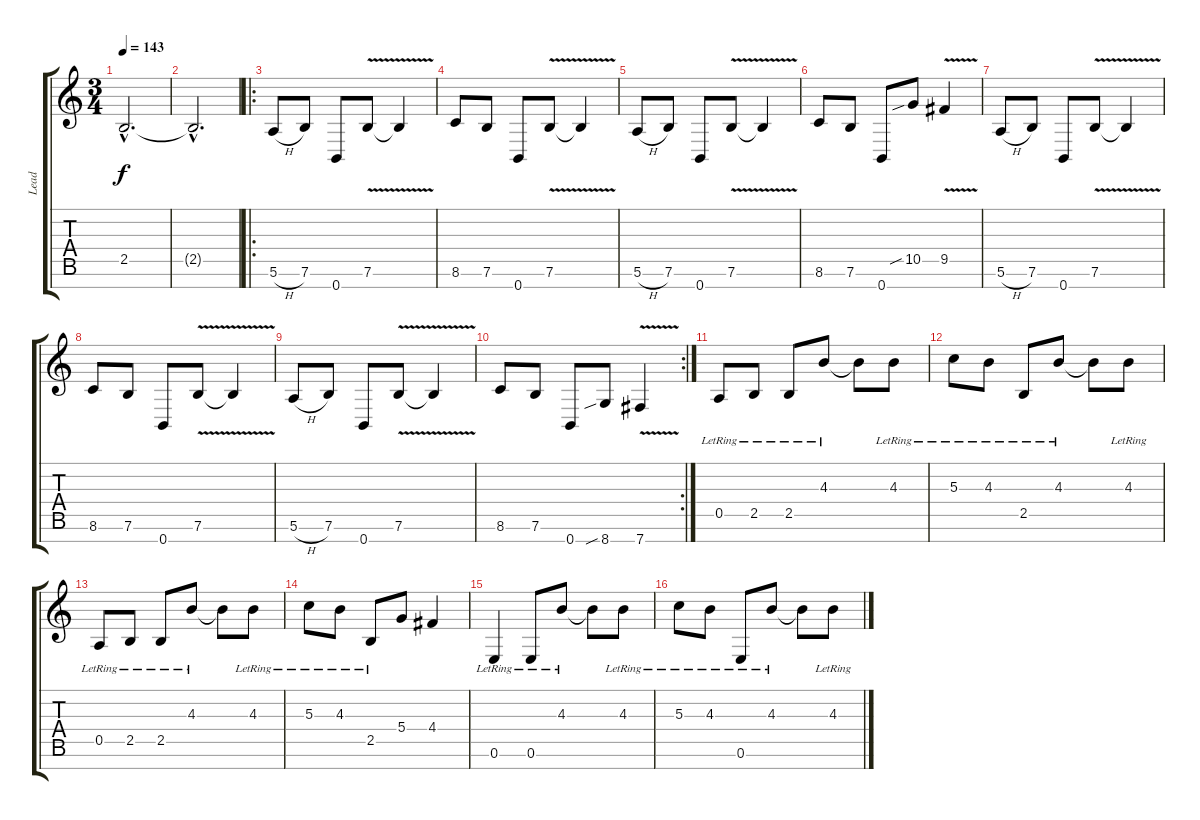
\track ("Lead" "Lead") {instrument distortionguitar}
\staff {score tabs}
\tuning (E4 B3 G3 D3 A2 E2 B1) {hide}
\ts (3 4)
\tempo 143
\clef g2
\ks c
2.5{hac t}.2{d dy f} |
2.5{hac t}.2{d} |
\ro
5.6{h}.8 7.6.8 0.7.8 7.6{v}.8 7.6{t}.4 |
8.6.8 7.6.8 0.7.8 7.6{v}.8 7.6{t}.4 |
5.6{h}.8 7.6.8 0.7.8 7.6{v}.8 7.6{t}.4 |
8.6.8 7.6.8 0.7.8 10.5{sib}.8 9.5{v}.4 |
5.6{h}.8 7.6.8 0.7.8 7.6{v}.8 7.6{t}.4 |
8.6.8 7.6.8 0.7.8 7.6{v}.8 7.6{t}.4 |
5.6{h}.8 7.6.8 0.7.8 7.6{v}.8 7.6{t}.4 |
\rc 2
8.6.8 7.6.8 0.7.8 8.7{sib}.8 7.7{v}.4 |
0.5{lr}.8 2.5{lr}.8 2.5{lr}.8 4.3{lr}.8 4.3{t}.8 4.3{lr}.8 |
5.3{lr}.8 4.3{lr}.8 2.5{lr}.8 4.3{lr}.8 4.3{t}.8 4.3{lr}.8 |
0.5{lr}.8 2.5{lr}.8 2.5{lr}.8 4.3{lr}.8 4.3{t}.8 4.3{lr}.8 |
5.3{lr}.8 4.3{lr}.8 2.5{lr}.8 5.4.8 4.4.4 |
0.6{lr}.4 0.6{lr}.8 4.3{lr}.8 4.3{t}.8 4.3{lr}.8 |
5.3{lr}.8 4.3{lr}.8 0.6{lr}.8 4.3{lr}.8 4.3{t}.8 4.3{lr}.8
